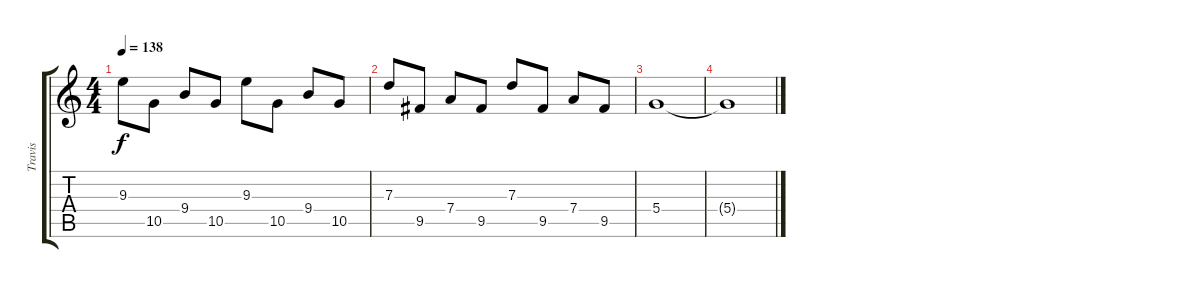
\track ("Travis" "Travis") {instrument distortionguitar}
\staff {score tabs}
\tuning (E4 B3 G3 D3 A2 E2) {hide}
\ts (4 4)
\tempo 138
\clef g2
\ks c
9.3.8{dy f} 10.5.8 9.4.8 10.5.8 9.3.8 10.5.8 9.4.8 10.5.8 |
7.3.8 9.5.8 7.4.8 9.5.8 7.3.8 9.5.8 7.4.8 9.5.8 |
5.4.1 |
5.4{t}.1
